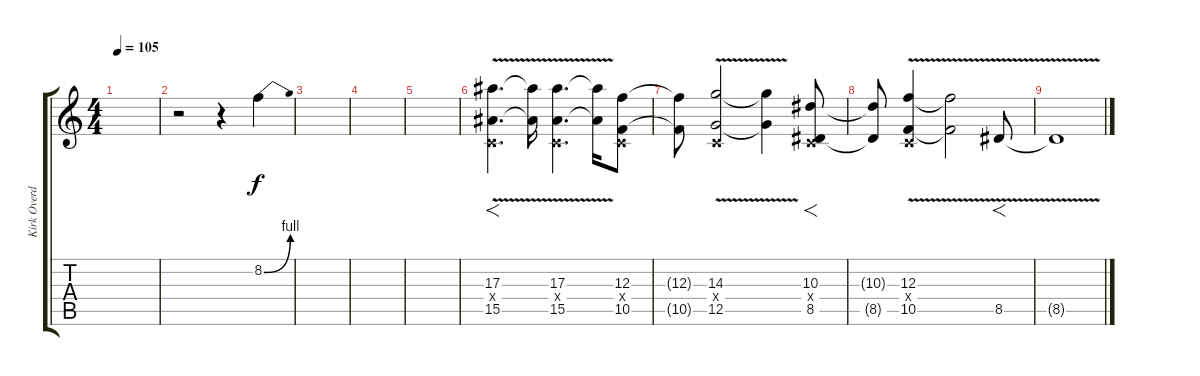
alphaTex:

\track ("Kirk Overdrive" "Kirk Overd") {instrument overdrivenguitar}
\staff {score tabs}
\tuning (D4 A3 F3 C3 G2 C2) {hide}
\ts (4 4)
\tempo 105
\clef g2
\ks c
|
r.2 r.4 8.2{be (bend 0 0 60 4)}.4 |
|
|
|
(17.3{v} 0.4{x} 15.5).4{f d} (17.3{t} 15.5{t}).16 (17.3{v} 0.4{x} 15.5).4{d} (17.3{t} 15.5{t}).16 (12.3 0.4{x} 10.5).8 |
(12.3{t} 10.5{t}).8 (14.3{v} 0.4{x} 12.5).2 (14.3{t} 12.5{t}).4 (10.3 0.4{x} 8.5).8{f} |
(10.3{t} 8.5{t}).8 (12.3{v} 0.4{x} 10.5).4 (12.3{t} 10.5{t}).2 8.5{v}.8{f} |
8.5{t}.1
